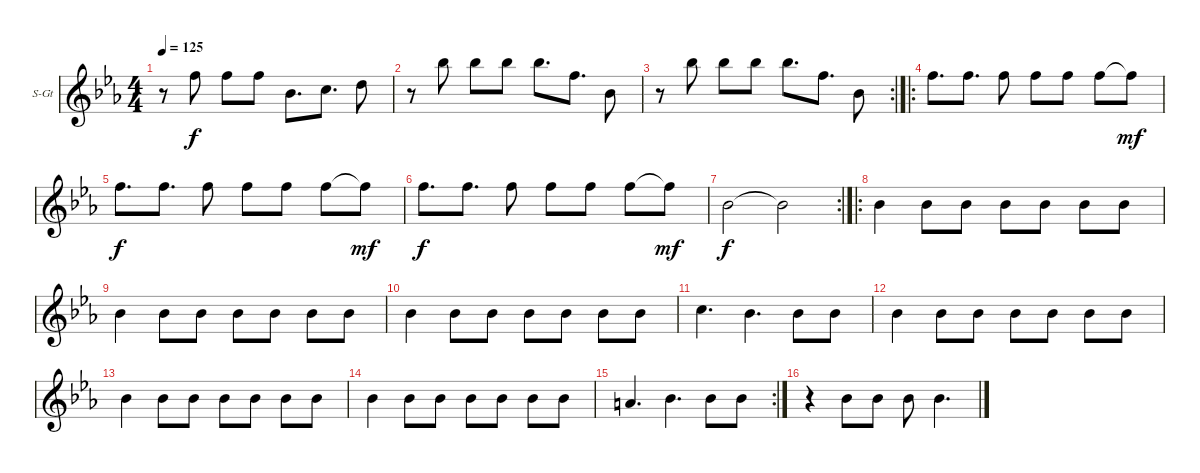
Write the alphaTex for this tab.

\bracketExtendMode groupsimilarinstruments
\firstSystemTrackNameOrientation horizontal
\otherSystemsTrackNameOrientation horizontal
\track ("Дорожка 2" "S-Gt") {instrument violin}
\staff {score}
\tuning (E4 B3 G3 D3 A2 E2)
\displaytranspose 12
\ts (4 4)
\tempo 125
\clef g2
\ks eb
r.8{dy f} 1.1.8 1.1.8 1.1.8 3.3.8{d} 1.2.8{d} 3.2.8 |
r.8 6.1.8 6.1.8 6.1.8 6.1.8{d} 1.1.8{d} 3.3.8 |
\rc 2
r.8 6.1.8 6.1.8 6.1.8 6.1.8{d} 1.1.8{d} 3.3.8 |
\ro
1.1.8{d} 1.1.8{d} 1.1.8 1.1.8 1.1.8 1.1.8 1.1{t}.8{dy mf} |
1.1.8{d dy f} 1.1.8{d} 1.1.8 1.1.8 1.1.8 1.1.8 1.1{t}.8{dy mf} |
1.1.8{d dy f} 1.1.8{d} 1.1.8 1.1.8 1.1.8 1.1.8 1.1{t}.8{dy mf} |
\rc 2
13.5.2{dy f} 13.5{t}.2 |
\ro
8.4.4 3.3.8 3.3.8 3.3.8 3.3.8 3.3.8 8.4.8 |
3.3.4 3.3.8 3.3.8 3.3.8 3.3.8 3.3.8 8.4.8 |
3.3.4 3.3.8 3.3.8 3.3.8 3.3.8 3.3.8 8.4.8 |
1.2.4{d} 3.3.4{d} 3.3.8 3.3.8 |
3.3.4 3.3.8 3.3.8 3.3.8 3.3.8 3.3.8 8.4.8 |
3.3.4 3.3.8 3.3.8 3.3.8 3.3.8 3.3.8 8.4.8 |
3.3.4 3.3.8 3.3.8 3.3.8 3.3.8 3.3.8 8.4.8 |
\rc 2
2.3.4{d} 3.3.4{d} 3.3.8 3.3.8 |
r.4 8.4.8 3.3.8 3.3.8 3.3.4{d}
